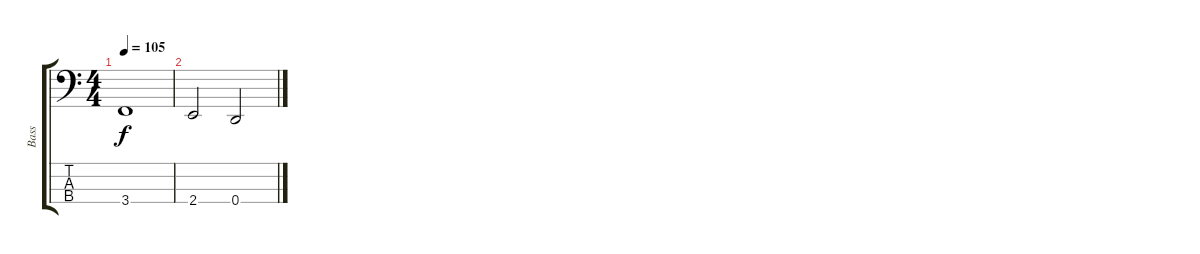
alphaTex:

\track ("Bass" "Bass") {instrument slapbass1}
\staff {score tabs}
\tuning (G2 D2 A1 D1) {hide}
\ts (4 4)
\tempo 105
\clef f4
\ks c
3.4.1{dy f} |
2.4.2 0.4.2
